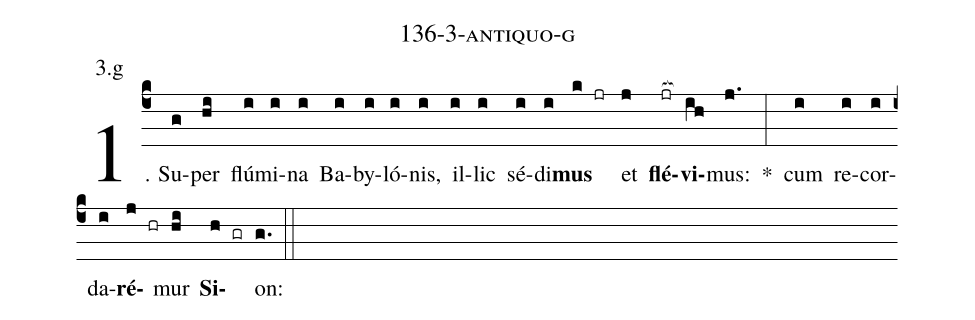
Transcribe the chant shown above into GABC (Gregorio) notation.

name: 136-3-antiquo-g;
annotation: 3.g;
%%
(c4)1. Su(g)per(hi) flú(i)mi(i)na(i) Ba(i)by(i)ló(i)nis,(i) il(i)lic(i) sé(i)di(i)<b>mus</b>(k jr) et(j) <b>flé</b>(jr[ocb:1{])<b>vi</b>(ih[ocb:0}])mus:(j.) *(:) cum(i) re(i)cor(i)da(i)<b>ré</b>(j hr)mur(hi) <b>Si</b>(h gr)on:(g.) (::)
